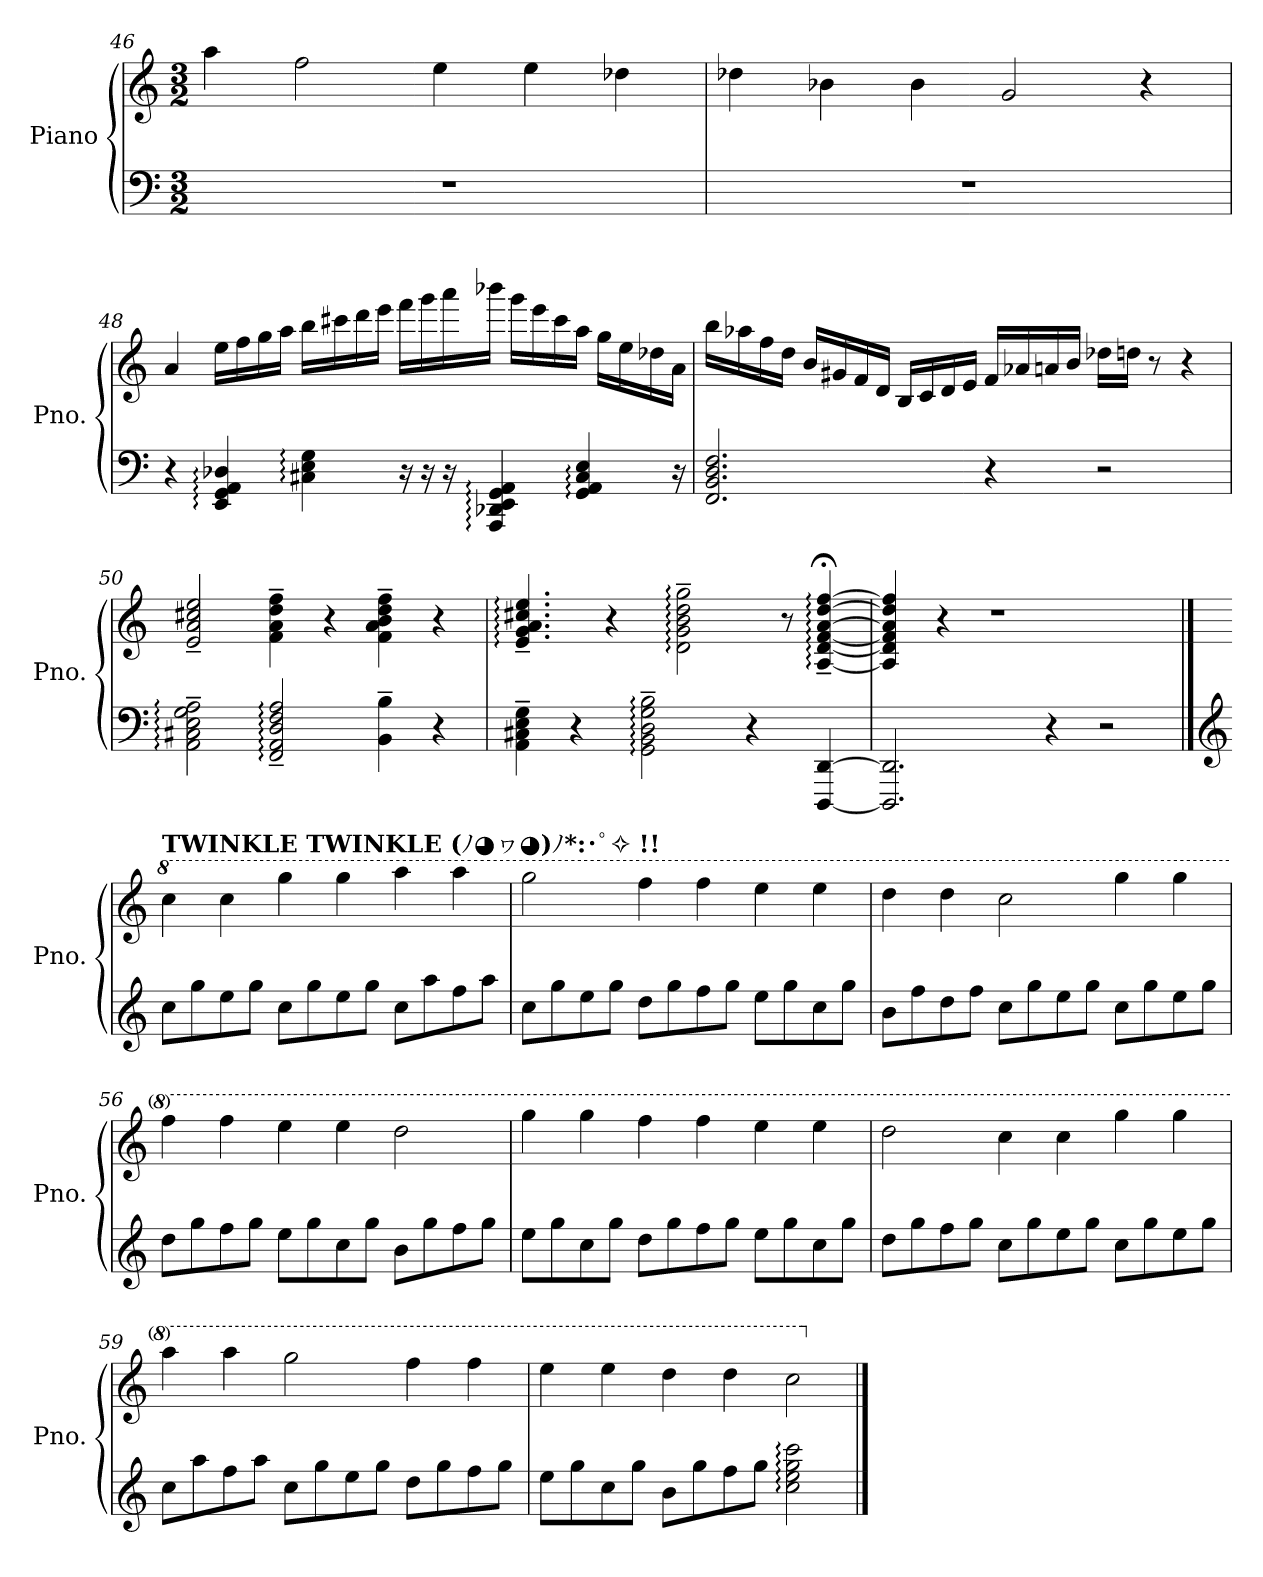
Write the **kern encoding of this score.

**kern	**kern
*part1	*part1
*staff2	*staff1
*I"Piano	*
*I'Pno.	*
*clefF4	*clefG2
*k[]	*k[]
*M3/2	*M3/2
=46	=46
1.r	4aa\
.	2ff\
.	4ee\
.	4ee\
.	4dd-X\
=47	=47
1.r	4dd-X\
.	4b-X\
.	4b-\
.	2g/
.	4r
!!LO:LB:g=z
=48	=48
4r	4a/
4EE/: 4GG/: 4AA/: 4D-X/:	16ee\LL
.	16ff\
.	16gg\
.	16aa\JJ
4C#X\: 4E\: 4G\:	16bb\LL
.	16ccc#X\
.	16ddd\
.	16eee\JJ
16r	16fff\LL
16r	16ggg\
16r	16aaa\
4AAA/: 4DD-X/: 4EE/: 4GG/: 4AA/:	16bbb-X\JJ
.	16ggg\LL
.	16eee\
.	16ccc#\
4GG/: 4AA/: 4C#/: 4E/:	16aa\JJ
.	16gg\LL
.	16ee\
.	16dd-X\
16r	16a\JJ
!!LO:LB:g=z
=49	=49
2.FF/ 2.BB/ 2.D/ 2.F/	16bb\LL
.	16aa-X\
.	16ff\
.	16dd\JJ
.	16b/LL
.	16g#X/
.	16f/
.	16d/JJ
.	16B/LL
.	16c/
.	16d/
.	16e/JJ
4r	16f/LL
.	16a-X/
.	16an/
.	16b/JJ
2r	16dd-X\LL
.	16ddn\JJ
.	8r
.	4r
=50	=50
*	*MM120
2AA\:~ 2C#X\:~ 2E\:~ 2G\:~ 2A\:~	2e/~ 2a/~ 2cc#X/~ 2ee/~
2FF/:~ 2AA/:~ 2D/:~ 2F/:~ 2A/:~	4f\~ 4a\~ 4dd\~ 4ff\~
.	4r
4BB\~ 4B\~	4f\~ 4a\~ 4b\~ 4dd\~ 4ff\~
4r	4r
=51	=51
4AA\~ 4C#X\~ 4E\~ 4G\~	4.e/:~ 4.g/:~ 4.a/:~ 4.cc#X/:~ 4.ee/:~
4r	.
.	4r
2GG\:~ 2BB\:~ 2D\:~ 2G\:~ 2B\:~	.
.	2d\:~ 2g\:~ 2b\:~ 2dd\:~ 2gg\:~
4r	.
.	8r
[4DDD/ [4DD/	[4A/;<:~ [4d/;<:~ [4f/;<:~ [4a/;<:~ [4dd/;<:~ [4ff/;<:~
=52	=52
2.DDD/] 2.DD/]	4A/] 4d/] 4f/] 4a/] 4dd/] 4ff/]
.	4r
.	1r
4r	.
2r	.
!!LO:LB:g=z
==53	==53
*clefG2	*
*	*8va
!	!LO:TX:a:B:t=TWINKLE TWINKLE (ﾉ◕ヮ◕)ﾉ*&colon;･ﾟ✧ !!
8cc\L	4ccc\
8gg\	.
8ee\	4ccc\
8gg\J	.
8cc\L	4ggg\
8gg\	.
8ee\	4ggg\
8gg\J	.
8cc\L	4aaa\
8aa\	.
8ff\	4aaa\
8aa\J	.
=54	=54
8cc\L	2ggg\
8gg\	.
8ee\	.
8gg\J	.
8dd\L	4fff\
8gg\	.
8ff\	4fff\
8gg\J	.
8ee\L	4eee\
8gg\	.
8cc\	4eee\
8gg\J	.
=55	=55
8b\L	4ddd\
8ff\	.
8dd\	4ddd\
8ff\J	.
8cc\L	2ccc\
8gg\	.
8ee\	.
8gg\J	.
8cc\L	4ggg\
8gg\	.
8ee\	4ggg\
8gg\J	.
!!LO:PB:g=z
=56	=56
8dd\L	4fff\
8gg\	.
8ff\	4fff\
8gg\J	.
8ee\L	4eee\
8gg\	.
8cc\	4eee\
8gg\J	.
8b\L	2ddd\
8gg\	.
8ff\	.
8gg\J	.
=57	=57
8ee\L	4ggg\
8gg\	.
8cc\	4ggg\
8gg\J	.
8dd\L	4fff\
8gg\	.
8ff\	4fff\
8gg\J	.
8ee\L	4eee\
8gg\	.
8cc\	4eee\
8gg\J	.
=58	=58
8dd\L	2ddd\
8gg\	.
8ff\	.
8gg\J	.
8cc\L	4ccc\
8gg\	.
8ee\	4ccc\
8gg\J	.
8cc\L	4ggg\
8gg\	.
8ee\	4ggg\
8gg\J	.
!!LO:LB:g=z
=59	=59
8cc\L	4aaa\
8aa\	.
8ff\	4aaa\
8aa\J	.
8cc\L	2ggg\
8gg\	.
8ee\	.
8gg\J	.
8dd\L	4fff\
8gg\	.
8ff\	4fff\
8gg\J	.
=60	=60
8ee\L	4eee\
8gg\	.
8cc\	4eee\
8gg\J	.
8b\L	4ddd\
8gg\	.
8ff\	4ddd\
8gg\J	.
2cc\: 2ee\: 2gg\: 2ccc\:	2ccc\
*	*X8va
==	==
*-	*-
